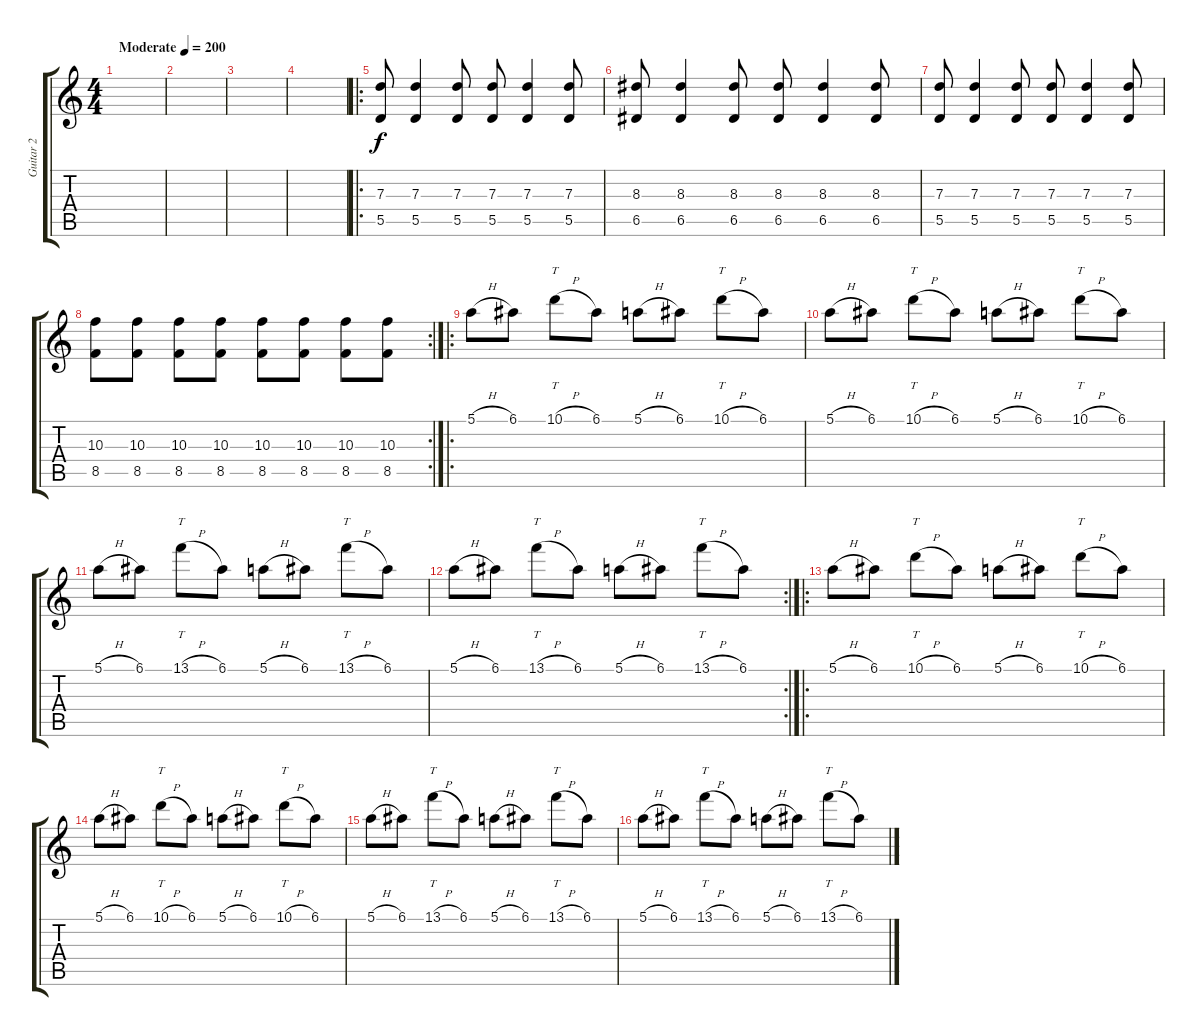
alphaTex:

\track ("Guitar 2" "Guitar 2") {instrument distortionguitar}
\staff {score tabs}
\tuning (E4 B3 G3 D3 A2 D2) {hide}
\ts (4 4)
\tempo (200 "Moderate")
\clef g2
\ks c
|
|
|
|
\ro
(7.3 5.5).8 (7.3 5.5).4 (7.3 5.5).8 (7.3 5.5).8 (7.3 5.5).4 (7.3 5.5).8 |
(8.3 6.5).8 (8.3 6.5).4 (8.3 6.5).8 (8.3 6.5).8 (8.3 6.5).4 (8.3 6.5).8 |
(7.3 5.5).8 (7.3 5.5).4 (7.3 5.5).8 (7.3 5.5).8 (7.3 5.5).4 (7.3 5.5).8 |
\rc 2
(10.3 8.5).8 (10.3 8.5).8 (10.3 8.5).8 (10.3 8.5).8 (10.3 8.5).8 (10.3 8.5).8 (10.3 8.5).8 (10.3 8.5).8 |
\ro
5.1{h}.8{volume 10} 6.1.8 10.1{h}.8{tt} 6.1.8 5.1{h}.8 6.1.8 10.1{h}.8{tt} 6.1.8 |
5.1{h}.8 6.1.8 10.1{h}.8{tt} 6.1.8 5.1{h}.8 6.1.8 10.1{h}.8{tt} 6.1.8 |
5.1{h}.8 6.1.8 13.1{h}.8{tt} 6.1.8 5.1{h}.8 6.1.8 13.1{h}.8{tt} 6.1.8 |
\rc 2
5.1{h}.8 6.1.8 13.1{h}.8{tt} 6.1.8 5.1{h}.8 6.1.8 13.1{h}.8{tt} 6.1.8 |
\ro
5.1{h}.8 6.1.8 10.1{h}.8{tt} 6.1.8 5.1{h}.8 6.1.8 10.1{h}.8{tt} 6.1.8 |
5.1{h}.8 6.1.8 10.1{h}.8{tt} 6.1.8 5.1{h}.8 6.1.8 10.1{h}.8{tt} 6.1.8 |
5.1{h}.8 6.1.8 13.1{h}.8{tt} 6.1.8 5.1{h}.8 6.1.8 13.1{h}.8{tt} 6.1.8 |
5.1{h}.8 6.1.8 13.1{h}.8{tt} 6.1.8 5.1{h}.8 6.1.8 13.1{h}.8{tt} 6.1.8
